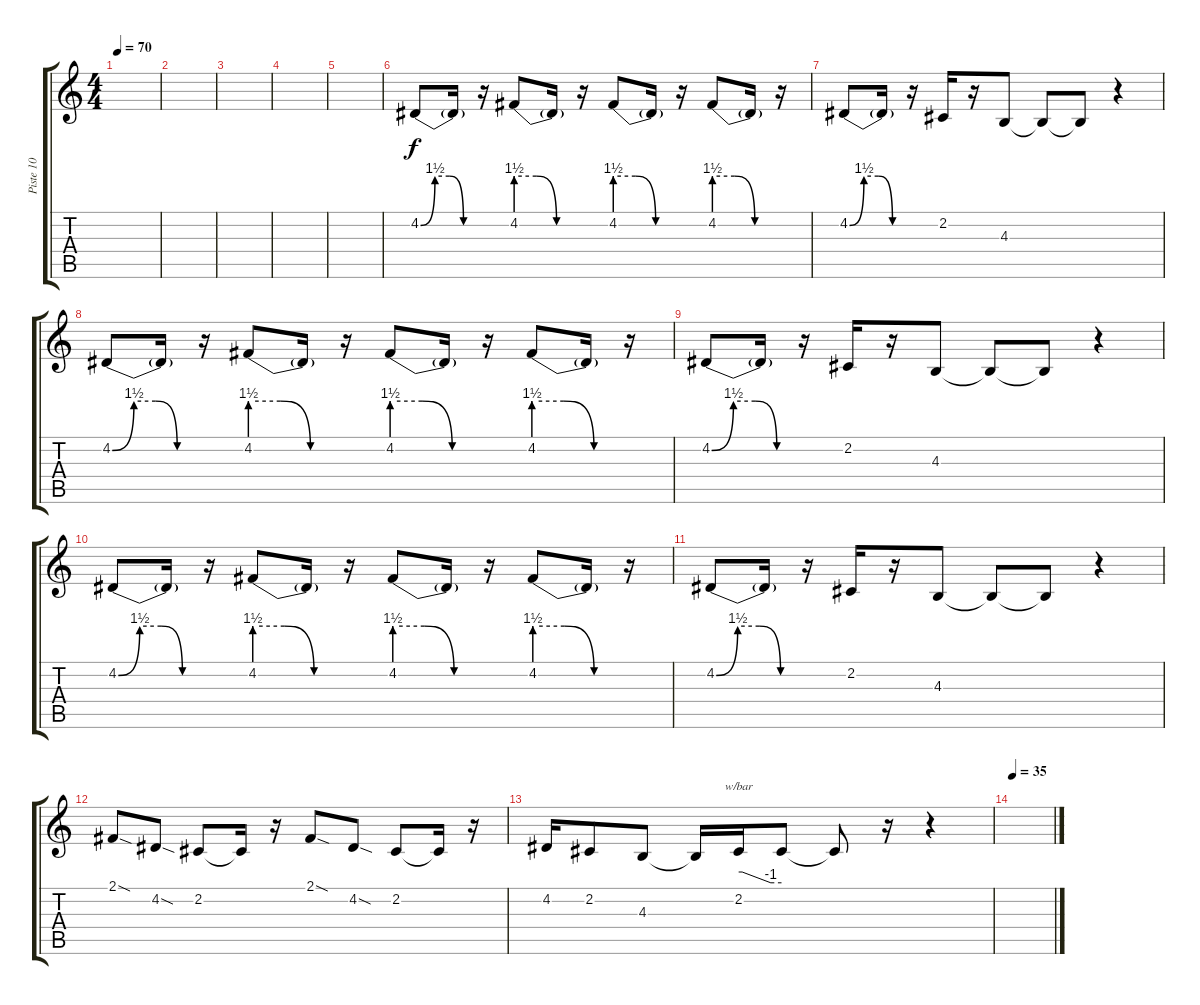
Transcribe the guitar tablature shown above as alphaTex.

\track ("Piste 10" "Piste 10") {instrument violin}
\staff {score tabs}
\tuning (E4 B3 G3 D3 A2 E2) {hide}
\ts (4 4)
\tempo 70
\clef g2
\ks c
|
|
|
\section ("" "")
|
|
\section ("" "")
4.2{be (custom 0 0 15 6 30 6 45 0 60 0)}.8{balance 10} 4.2{t}.16 r.16 4.2{be (custom 0 6 20 6 40 0 60 0)}.8 4.2{t}.16 r.16 4.2{be (custom 0 6 20 6 40 0 60 0)}.8 4.2{t}.16 r.16 4.2{be (custom 0 6 20 6 40 0 60 0)}.8 4.2{t}.16 r.16 |
4.2{be (custom 0 0 15 6 30 6 45 0 60 0)}.8 4.2{t}.16 r.16 2.2.16 r.16 4.3.8 4.3{t}.8 4.3{t}.8 r.4 |
4.2{be (custom 0 0 15 6 30 6 45 0 60 0)}.8{balance 10} 4.2{t}.16 r.16 4.2{be (custom 0 6 20 6 40 0 60 0)}.8 4.2{t}.16 r.16 4.2{be (custom 0 6 20 6 40 0 60 0)}.8 4.2{t}.16 r.16 4.2{be (custom 0 6 20 6 40 0 60 0)}.8 4.2{t}.16 r.16 |
4.2{be (custom 0 0 15 6 30 6 45 0 60 0)}.8 4.2{t}.16 r.16 2.2.16 r.16 4.3.8 4.3{t}.8 4.3{t}.8 r.4 |
4.2{be (custom 0 0 15 6 30 6 45 0 60 0)}.8{balance 10} 4.2{t}.16 r.16 4.2{be (custom 0 6 20 6 40 0 60 0)}.8 4.2{t}.16 r.16 4.2{be (custom 0 6 20 6 40 0 60 0)}.8 4.2{t}.16 r.16 4.2{be (custom 0 6 20 6 40 0 60 0)}.8 4.2{t}.16 r.16 |
4.2{be (custom 0 0 15 6 30 6 45 0 60 0)}.8 4.2{t}.16 r.16 2.2.16 r.16 4.3.8 4.3{t}.8 4.3{t}.8 r.4 |
2.1{sod}.8 4.2{sod}.8 2.2.8 2.2{t}.16 r.16 2.1{sod}.8 4.2{sod}.8 2.2.8 2.2{t}.16 r.16 |
4.2.16 2.2.8 4.3.8 4.3{t}.16 2.2.16{tbe (custom default 0 0 5 0 45 -4 60 -4)} 2.2{t}.8 2.2{t}.8 r.16 r.4 |
\section ("" "")
\tempo 35
